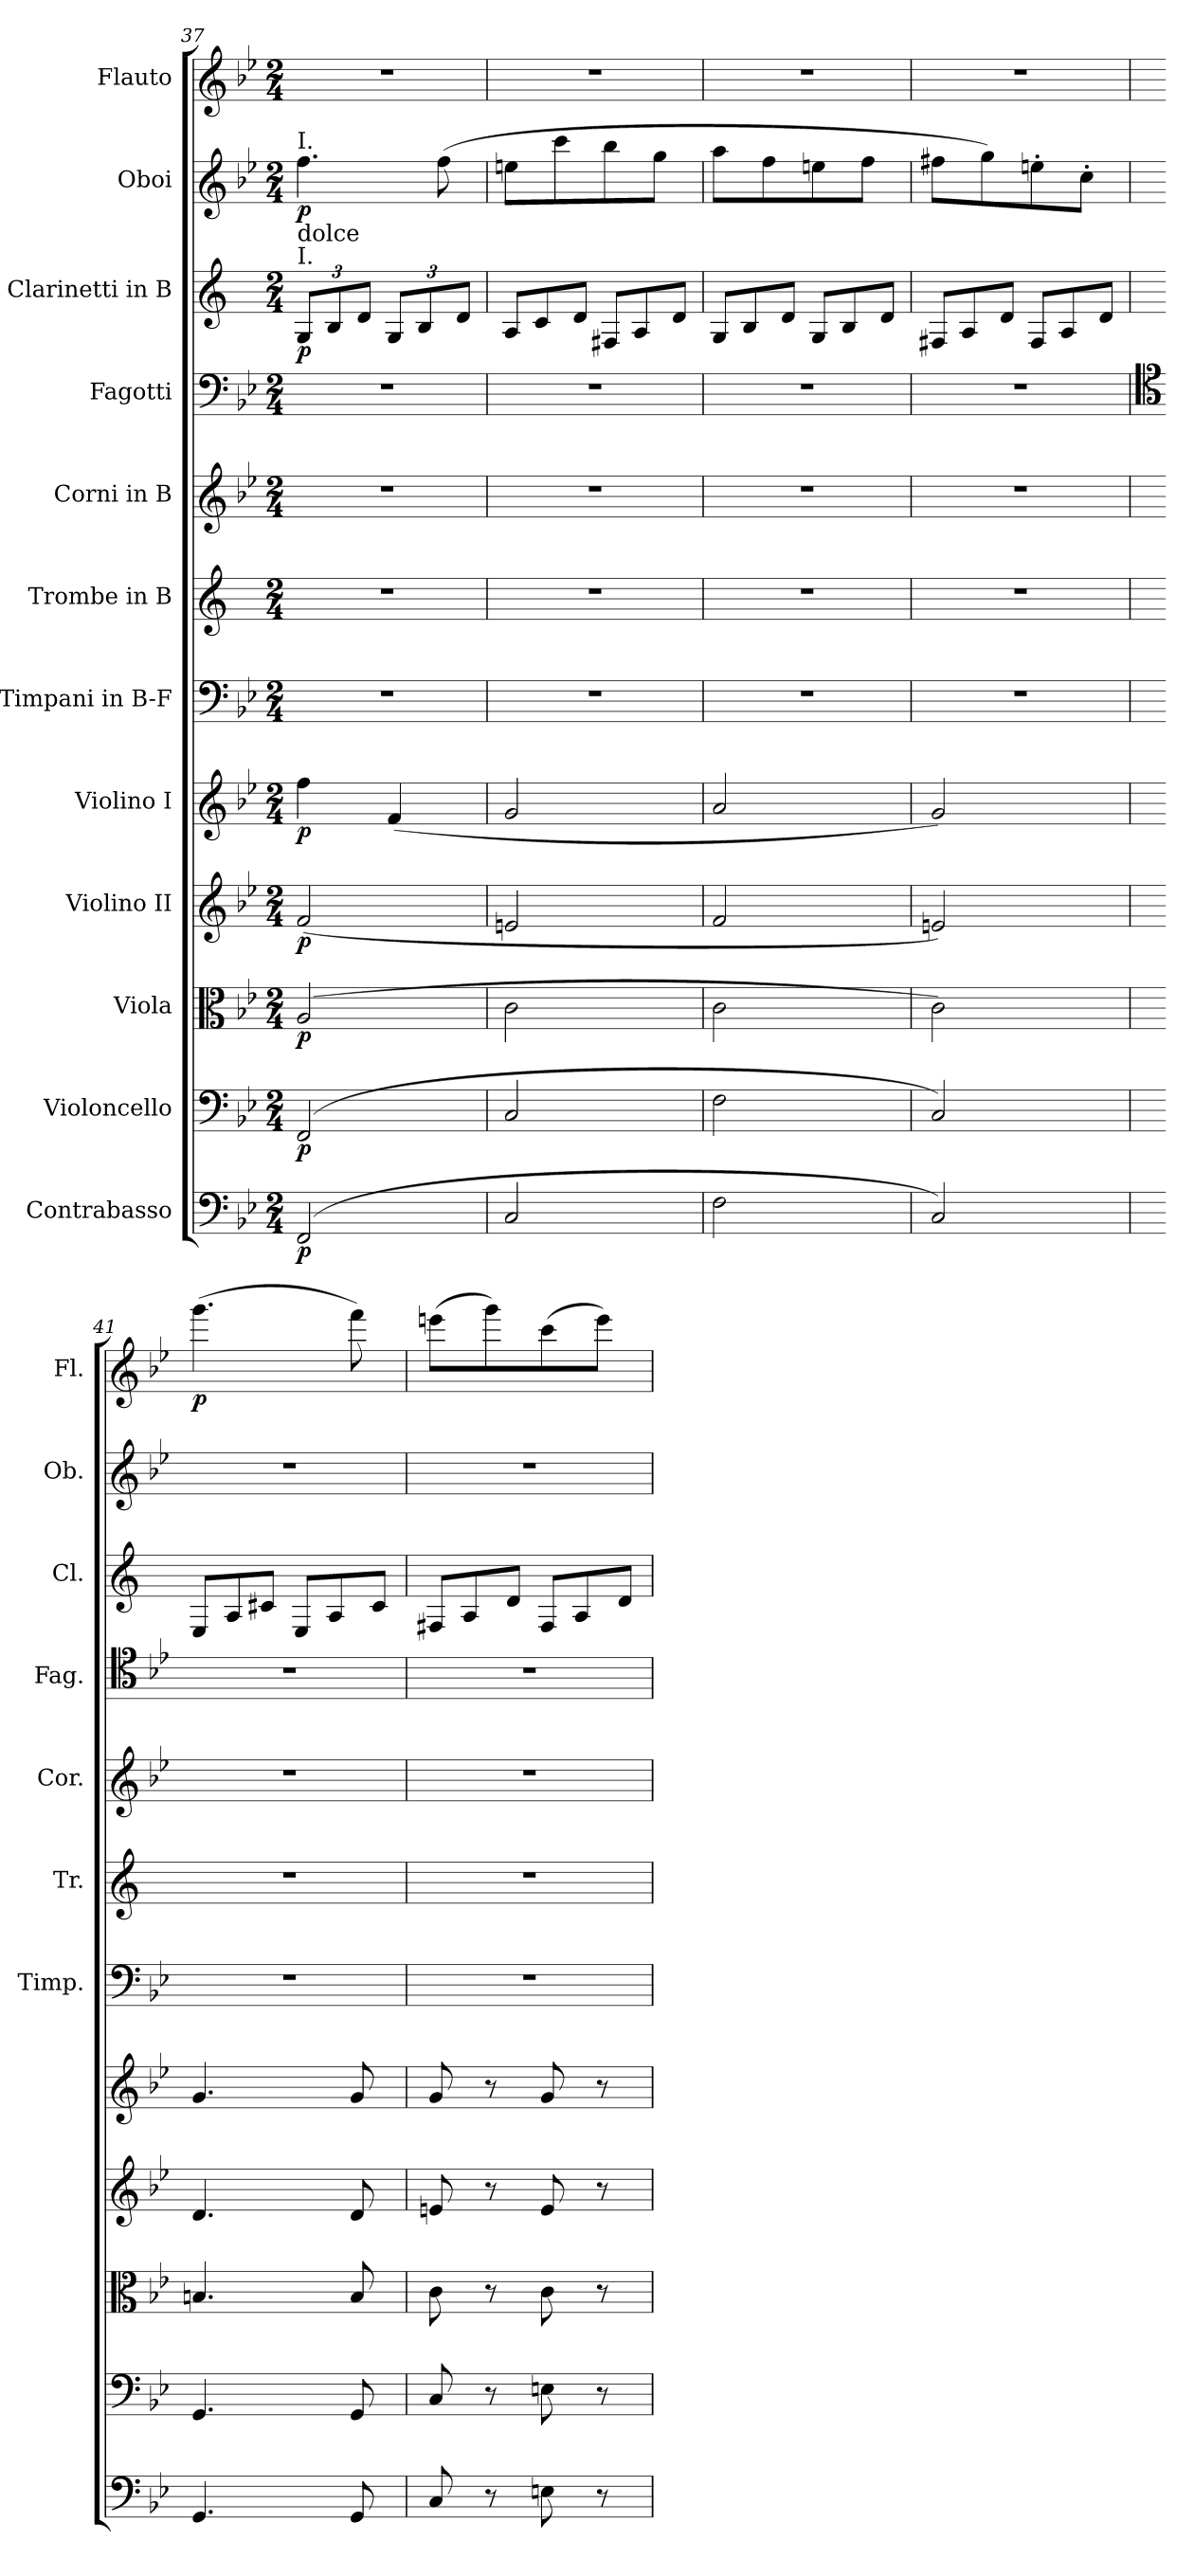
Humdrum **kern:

**kern	**dynam	**kern	**dynam	**kern	**dynam	**kern	**dynam	**kern	**dynam	**kern	**kern	**kern	**kern	**kern	**dynam	**kern	**dynam	**kern	**dynam
*part12	*part12	*part11	*part11	*part10	*part10	*part9	*part9	*part8	*part8	*part7	*part6	*part5	*part4	*part3	*part3	*part2	*part2	*part1	*part1
*staff12	*staff12	*staff11	*staff11	*staff10	*staff10	*staff9	*staff9	*staff8	*staff8	*staff7	*staff6	*staff5	*staff4	*staff3	*staff3	*staff2	*staff2	*staff1	*staff1
*I"Contrabasso	*	*I"Violoncello	*	*I"Viola	*	*I"Violino II	*	*I"Violino I	*	*I"Timpani in B-F	*I"Trombe in B	*I"Corni in B	*I"Fagotti	*I"Clarinetti in B	*	*I"Oboi	*	*I"Flauto	*
*	*	*	*	*	*	*	*	*	*	*I'Timp.	*I'Tr.	*I'Cor.	*I'Fag.	*I'Cl.	*	*I'Ob.	*	*I'Fl.	*
*clefF4	*	*clefF4	*	*clefC3	*	*clefG2	*	*clefG2	*	*clefF4	*clefG2	*clefG2	*clefF4	*clefG2	*	*clefG2	*	*clefG2	*
*ITrd7c12	*	*	*	*	*	*	*	*	*	*	*ITrd1c2	*ITrd8c14	*	*ITrd1c2	*	*	*	*	*
*k[b-e-]	*	*k[b-e-]	*	*k[b-e-]	*	*k[b-e-]	*	*k[b-e-]	*	*k[b-e-]	*k[b-e-]	*k[b-e-]	*k[b-e-]	*k[b-e-]	*	*k[b-e-]	*	*k[b-e-]	*
*M2/4	*	*M2/4	*	*M2/4	*	*M2/4	*	*M2/4	*	*M2/4	*M2/4	*M2/4	*M2/4	*M2/4	*	*M2/4	*	*M2/4	*
*	*	*	*	*	*	*	*	*	*	*	*	*	*	*Xbrackettup	*	*	*	*	*
=37	=37	=37	=37	=37	=37	=37	=37	=37	=37	=37	=37	=37	=37	=37	=37	=37	=37	=37	=37
!	!	!	!	!	!	!	!	!	!	!	!	!	!	!	!	!LO:TX:a:t=I.	!	!	!
!	!	!	!	!	!	!	!	!	!	!	!	!	!	!	!	!LO:TX:b:t=dolce	!	!	!
!	!	!	!	!	!	!	!	!	!	!	!	!	!	!LO:TX:a:t=I.	!	!	!	!	!
!	!LO:DY:b	!	!LO:DY:b	!	!LO:DY:b	!	!LO:DY:b	!	!LO:DY:b	!	!	!	!	!	!LO:DY:b	!	!LO:DY:b	!	!
(2FFF/	p	(2FF/	p	(2A/	p	(2f/	p	4ff\	p	2r	2r	2r	2r	12F/L	p	4.ff\	p	2r	.
.	.	.	.	.	.	.	.	.	.	.	.	.	.	12A/	.	.	.	.	.
.	.	.	.	.	.	.	.	.	.	.	.	.	.	12c/J	.	.	.	.	.
.	.	.	.	.	.	.	.	(4f/	.	.	.	.	.	12F/L	.	.	.	.	.
.	.	.	.	.	.	.	.	.	.	.	.	.	.	12A/	.	.	.	.	.
.	.	.	.	.	.	.	.	.	.	.	.	.	.	.	.	(8ff\	.	.	.
.	.	.	.	.	.	.	.	.	.	.	.	.	.	12c/J	.	.	.	.	.
=38	=38	=38	=38	=38	=38	=38	=38	=38	=38	=38	=38	=38	=38	=38	=38	=38	=38	=38	=38
*	*	*	*	*	*	*	*	*	*	*	*	*	*	*Xtuplet	*	*	*	*	*
2CC/	.	2C/	.	2c\	.	2en/	.	2g/	.	2r	2r	2r	2r	12G/L	.	8een\L	.	2r	.
.	.	.	.	.	.	.	.	.	.	.	.	.	.	12B-/	.	.	.	.	.
.	.	.	.	.	.	.	.	.	.	.	.	.	.	.	.	8ccc\	.	.	.
.	.	.	.	.	.	.	.	.	.	.	.	.	.	12c/J	.	.	.	.	.
.	.	.	.	.	.	.	.	.	.	.	.	.	.	12En/L	.	8bb-\	.	.	.
.	.	.	.	.	.	.	.	.	.	.	.	.	.	12G/	.	.	.	.	.
.	.	.	.	.	.	.	.	.	.	.	.	.	.	.	.	8gg\J	.	.	.
.	.	.	.	.	.	.	.	.	.	.	.	.	.	12c/J	.	.	.	.	.
=39	=39	=39	=39	=39	=39	=39	=39	=39	=39	=39	=39	=39	=39	=39	=39	=39	=39	=39	=39
2FF\	.	2F\	.	2c\	.	2f/	.	2a/	.	2r	2r	2r	2r	12F/L	.	8aa\L	.	2r	.
.	.	.	.	.	.	.	.	.	.	.	.	.	.	12A/	.	.	.	.	.
.	.	.	.	.	.	.	.	.	.	.	.	.	.	.	.	8ff\	.	.	.
.	.	.	.	.	.	.	.	.	.	.	.	.	.	12c/J	.	.	.	.	.
.	.	.	.	.	.	.	.	.	.	.	.	.	.	12F/L	.	8een\	.	.	.
.	.	.	.	.	.	.	.	.	.	.	.	.	.	12A/	.	.	.	.	.
.	.	.	.	.	.	.	.	.	.	.	.	.	.	.	.	8ff\J	.	.	.
.	.	.	.	.	.	.	.	.	.	.	.	.	.	12c/J	.	.	.	.	.
=40	=40	=40	=40	=40	=40	=40	=40	=40	=40	=40	=40	=40	=40	=40	=40	=40	=40	=40	=40
2CC/)	.	2C/)	.	2c\)	.	2en/)	.	2g/)	.	2r	2r	2r	2r	12En/L	.	8ff#X\L	.	2r	.
.	.	.	.	.	.	.	.	.	.	.	.	.	.	12G/	.	.	.	.	.
.	.	.	.	.	.	.	.	.	.	.	.	.	.	.	.	8gg\)	.	.	.
.	.	.	.	.	.	.	.	.	.	.	.	.	.	12c/J	.	.	.	.	.
.	.	.	.	.	.	.	.	.	.	.	.	.	.	12E/L	.	8een'\	.	.	.
.	.	.	.	.	.	.	.	.	.	.	.	.	.	12G/	.	.	.	.	.
.	.	.	.	.	.	.	.	.	.	.	.	.	.	.	.	8cc'\J	.	.	.
.	.	.	.	.	.	.	.	.	.	.	.	.	.	12c/J	.	.	.	.	.
!!LO:LB:g=z
=41	=41	=41	=41	=41	=41	=41	=41	=41	=41	=41	=41	=41	=41	=41	=41	=41	=41	=41	=41
*	*	*	*	*	*	*	*	*	*	*	*	*	*clefC4	*	*	*	*	*	*
!	!	!	!	!	!	!	!	!	!	!	!	!	!	!	!	!	!	!	!LO:DY:b
4.GGG/	.	4.GG/	.	4.Bn/	.	4.d/	.	4.g/	.	2r	2r	2r	2r	12D/L	.	2r	.	(4.ggg\	p
.	.	.	.	.	.	.	.	.	.	.	.	.	.	12G/	.	.	.	.	.
.	.	.	.	.	.	.	.	.	.	.	.	.	.	12Bn/J	.	.	.	.	.
.	.	.	.	.	.	.	.	.	.	.	.	.	.	12D/L	.	.	.	.	.
.	.	.	.	.	.	.	.	.	.	.	.	.	.	12G/	.	.	.	.	.
8GGG/	.	8GG/	.	8B/	.	8d/	.	8g/	.	.	.	.	.	.	.	.	.	8fff\)	.
.	.	.	.	.	.	.	.	.	.	.	.	.	.	12B/J	.	.	.	.	.
=42	=42	=42	=42	=42	=42	=42	=42	=42	=42	=42	=42	=42	=42	=42	=42	=42	=42	=42	=42
8CC/	.	8C/	.	8c\	.	8en/	.	8g/	.	2r	2r	2r	2r	12En/L	.	2r	.	(8eeen\L	.
.	.	.	.	.	.	.	.	.	.	.	.	.	.	12G/	.	.	.	.	.
8r	.	8r	.	8r	.	8r	.	8r	.	.	.	.	.	.	.	.	.	8ggg\)	.
.	.	.	.	.	.	.	.	.	.	.	.	.	.	12c/J	.	.	.	.	.
8EEn\	.	8En\	.	8c\	.	8e/	.	8g/	.	.	.	.	.	12E/L	.	.	.	(8ccc\	.
.	.	.	.	.	.	.	.	.	.	.	.	.	.	12G/	.	.	.	.	.
8r	.	8r	.	8r	.	8r	.	8r	.	.	.	.	.	.	.	.	.	8eee\J)	.
.	.	.	.	.	.	.	.	.	.	.	.	.	.	12c/J	.	.	.	.	.
=	=	=	=	=	=	=	=	=	=	=	=	=	=	=	=	=	=	=	=
*-	*-	*-	*-	*-	*-	*-	*-	*-	*-	*-	*-	*-	*-	*-	*-	*-	*-	*-	*-
